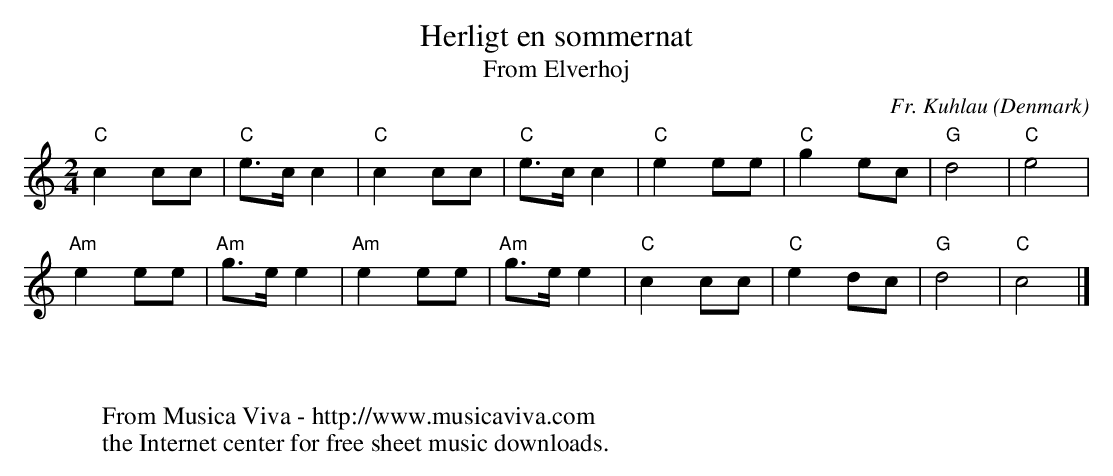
X:1
T:Herligt en sommernat
T:From Elverh\oj
C:Fr. Kuhlau
O:Denmark
M:2/4
L:1/8
K:C
"C"c2cc|"C"e>cc2|"C"c2cc|"C"e>cc2|"C"e2ee|"C"g2ec|"G"d4|"C"e4|
"Am"e2ee|"Am"g>ee2|"Am"e2ee|"Am"g>ee2|"C"c2cc|"C"e2dc|"G"d4|"C"c4|]
W:
W:
W:  From Musica Viva - http://www.musicaviva.com
W:  the Internet center for free sheet music downloads.
